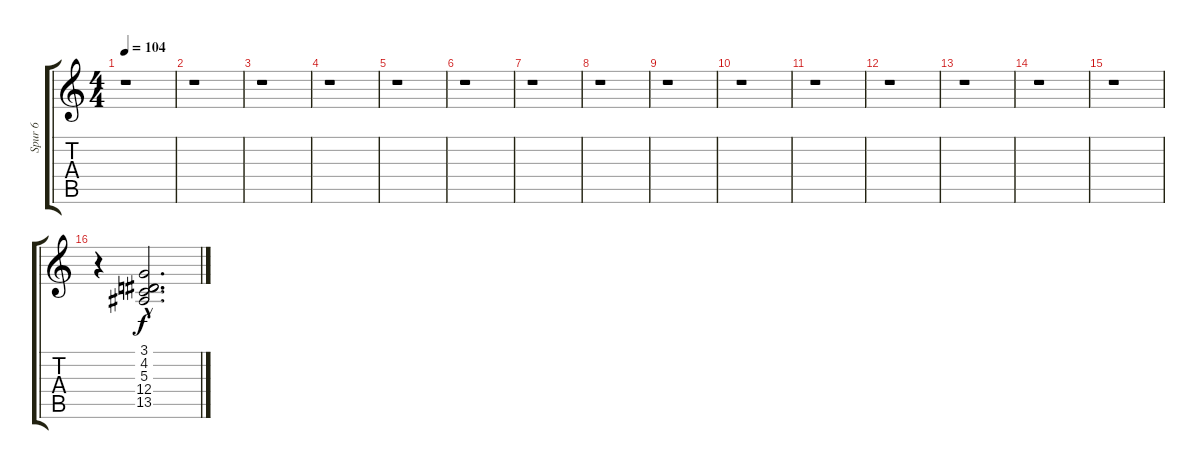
\track ("Spur 6" "Spur 6") {instrument applause}
\staff {score tabs}
\tuning (E4 B3 G3 D3 A2 E2) {hide}
\ts (4 4)
\tempo 104
\clef g2
\ks c
r.1{dy f} |
r.1 |
r.1 |
r.1 |
r.1 |
r.1 |
r.1 |
r.1 |
r.1 |
r.1 |
r.1 |
r.1 |
r.1 |
r.1 |
r.1 |
r.4 (3.1{hac} 4.2{hac} 5.3{hac} 12.4{hac} 13.5{hac}).2{d}
